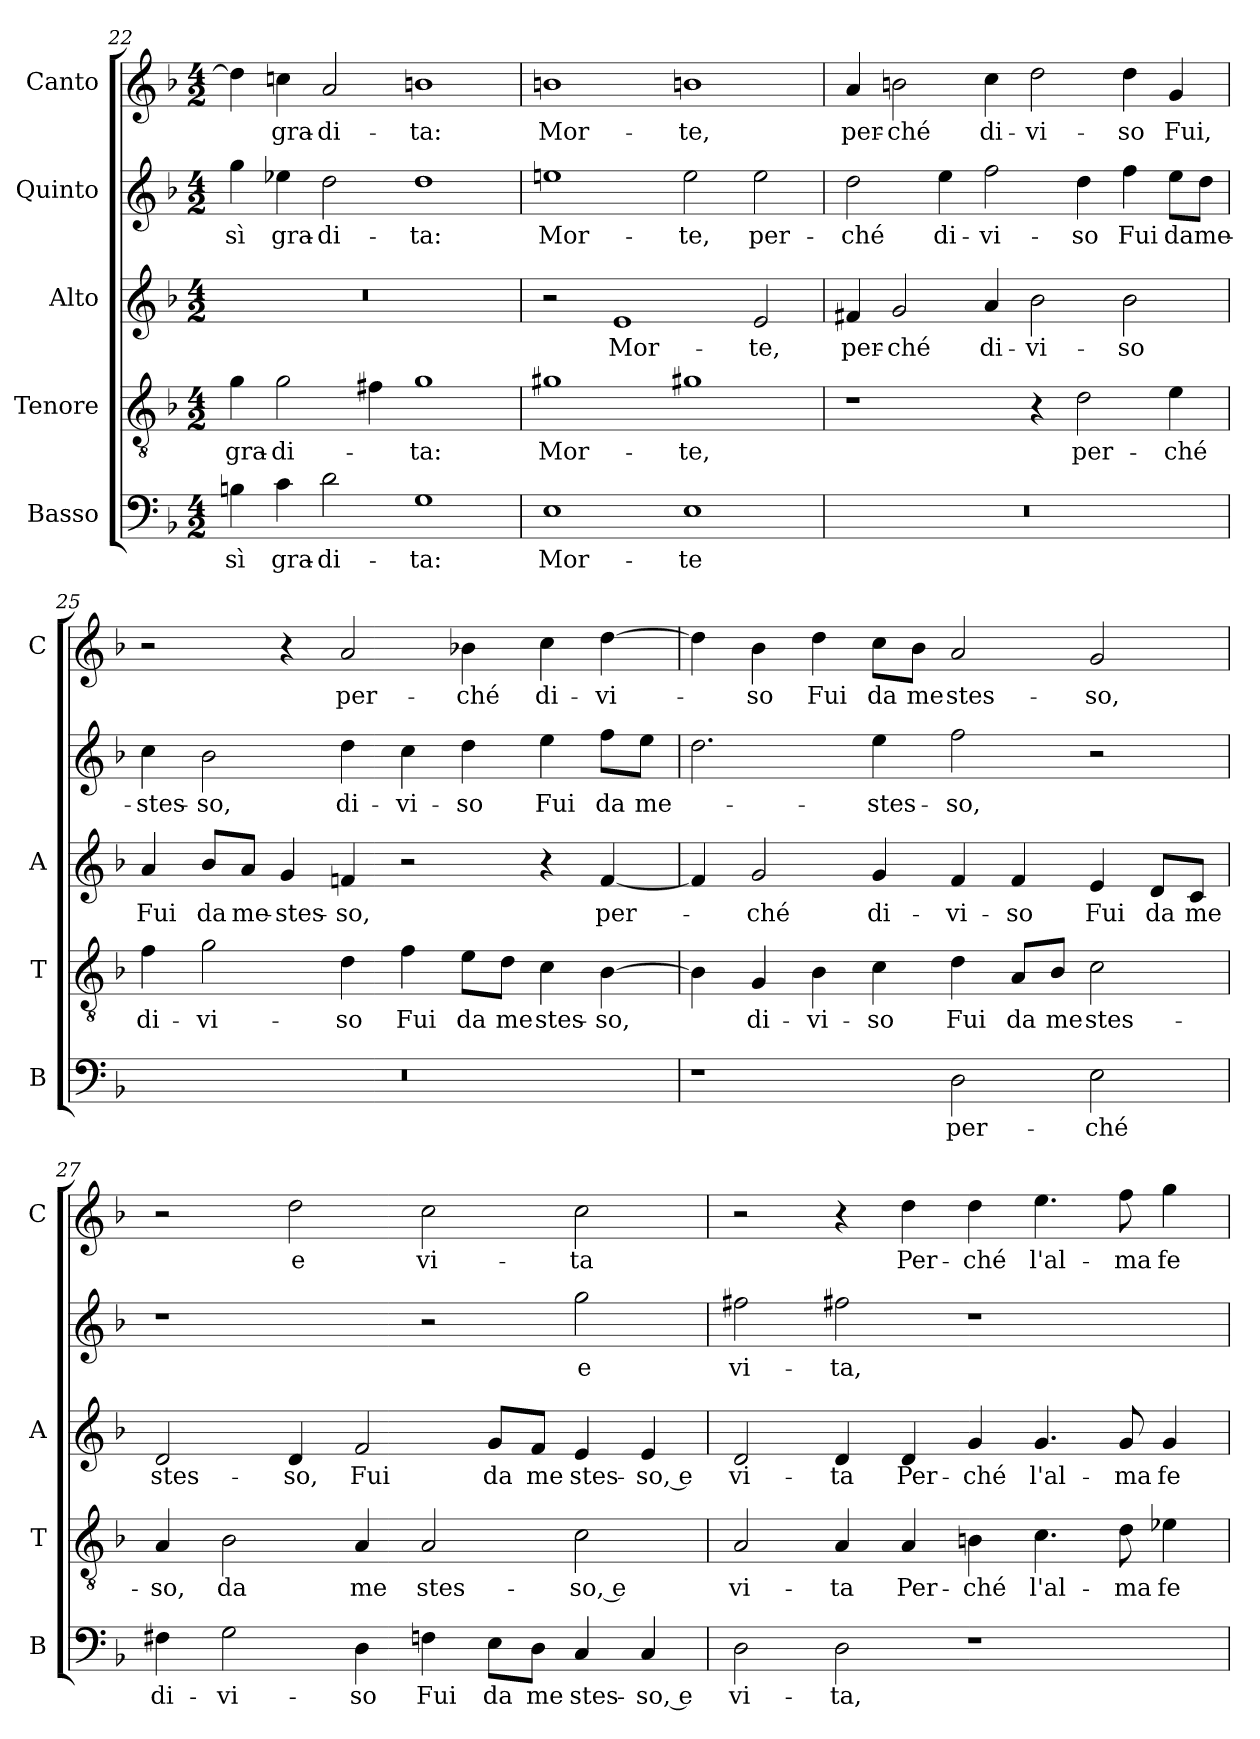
**kern	**text	**kern	**text	**kern	**text	**kern	**text	**kern	**text
*part5	*part5	*part4	*part4	*part3	*part3	*part2	*part2	*part1	*part1
*staff5	*staff5	*staff4	*staff4	*staff3	*staff3	*staff2	*staff2	*staff1	*staff1
*I"Basso	*	*I"Tenore	*	*I"Alto	*	*I"Quinto	*	*I"Canto	*
*I'B	*	*I'T	*	*I'A	*	*	*	*I'C	*
*clefF4	*	*clefGv2	*	*clefG2	*	*clefG2	*	*clefG2	*
*k[b-]	*	*k[b-]	*	*k[b-]	*	*k[b-]	*	*k[b-]	*
*d:	*	*d:	*	*d:	*	*d:	*	*d:	*
*M4/2	*	*M4/2	*	*M4/2	*	*M4/2	*	*M4/2	*
=22	=22	=22	=22	=22	=22	=22	=22	=22	=22
4Bn	-sì	4g	gra-	0r	.	4gg	-sì	4dd]	.
4c	gra-	2g	-di-	.	.	4ee-X	gra-	4ccn	gra-
2d	-di-	.	.	.	.	2dd	-di-	2a	-di-
.	.	4f#X	.	.	.	.	.	.	.
1G	-ta:	1g	-ta:	.	.	1dd	-ta:	1bn	-ta:
=23	=23	=23	=23	=23	=23	=23	=23	=23	=23
1E	Mor-	1g#X	Mor-	2r	.	1een	Mor-	1bn	Mor-
.	.	.	.	1e	Mor-	.	.	.	.
1E	-te	1g#X	-te,	.	.	2ee	-te,	1bn	-te,
.	.	.	.	2e	-te,	2ee	per-	.	.
=24	=24	=24	=24	=24	=24	=24	=24	=24	=24
0r	.	1r	.	4f#X	per-	2dd	-ché	4a	per-
.	.	.	.	2g	-ché	.	.	2bn	-ché
.	.	.	.	.	.	4ee	di-	.	.
.	.	.	.	4a	di-	2ff	-vi-	4cc	di-
.	.	4r	.	2b-	-vi-	.	.	2dd	-vi-
.	.	2d	per-	.	.	4dd	-so	.	.
.	.	.	.	2b-	-so	4ff	Fui	4dd	-so
.	.	4e	-ché	.	.	8ee\L	da	4g	Fui,
.	.	.	.	.	.	8dd\J	me-	.	.
=25	=25	=25	=25	=25	=25	=25	=25	=25	=25
0r	.	4f	di-	4a	Fui	4cc	-stes-	2r	.
.	.	2g	-vi-	8b-/L	da	2b-	-so,	.	.
.	.	.	.	8a/J	me-	.	.	.	.
.	.	.	.	4g	-stes-	.	.	4r	.
.	.	4d	-so	4fn	-so,	4dd	di-	2a	per-
.	.	4f	Fui	2r	.	4cc	-vi-	.	.
.	.	8e\L	da	.	.	4dd	-so	4b-X	-ché
.	.	8d\J	me	.	.	.	.	.	.
.	.	4c	stes-	4r	.	4ee	Fui	4cc	di-
.	.	[4B-	-so,	[4f	per-	8ff\L	da	[4dd	-vi-
.	.	.	.	.	.	8ee\J	me-	.	.
=26	=26	=26	=26	=26	=26	=26	=26	=26	=26
1r	.	4B-]	.	4f]	.	2.dd	.	4dd]	.
.	.	4G	di-	2g	-ché	.	.	4b-	-so
.	.	4B-	-vi-	.	.	.	.	4dd	Fui
.	.	4c	-so	4g	di-	4ee	-stes-	8cc\L	da
.	.	.	.	.	.	.	.	8b-\J	me
2D	per-	4d	Fui	4f	-vi-	2ff	-so,	2a	stes-
.	.	8A/L	da	4f	-so	.	.	.	.
.	.	8B-/J	me	.	.	.	.	.	.
2E	-ché	2c	stes-	4e	Fui	2r	.	2g	-so,
.	.	.	.	8d/L	da	.	.	.	.
.	.	.	.	8c/J	me	.	.	.	.
=27	=27	=27	=27	=27	=27	=27	=27	=27	=27
4F#X	di-	4A	-so,	2d	stes-	1r	.	2r	.
2G	-vi-	2B-	da	.	.	.	.	.	.
.	.	.	.	4d	-so,	.	.	2dd	e
4D	-so	4A	me	2f	Fui	.	.	.	.
4Fn	Fui	2A	stes-	.	.	2r	.	2cc	vi-
8E\L	da	.	.	8g/L	da	.	.	.	.
8D\J	me	.	.	8f/J	me	.	.	.	.
4C	stes-	2c	-so, e	4e	stes-	2gg	e	2cc	-ta
4C	-so, e	.	.	4e	-so, e	.	.	.	.
=28	=28	=28	=28	=28	=28	=28	=28	=28	=28
2D	vi-	2A	vi-	2d	vi-	2ff#X	vi-	2r	.
2D	-ta,	4A	-ta	4d	-ta	2ff#X	-ta,	4r	.
.	.	4A	Per-	4d	Per-	.	.	4dd	Per-
1r	.	4Bn	-ché	4g	-ché	1r	.	4dd	-ché
.	.	4.c	l'al-	4.g	l'al-	.	.	4.ee	l'al-
.	.	8d	-ma	8g	-ma	.	.	8ff	-ma
.	.	4e-X	fe-	4g	fe-	.	.	4gg	fe-
=	=	=	=	=	=	=	=	=	=
*-	*-	*-	*-	*-	*-	*-	*-	*-	*-
